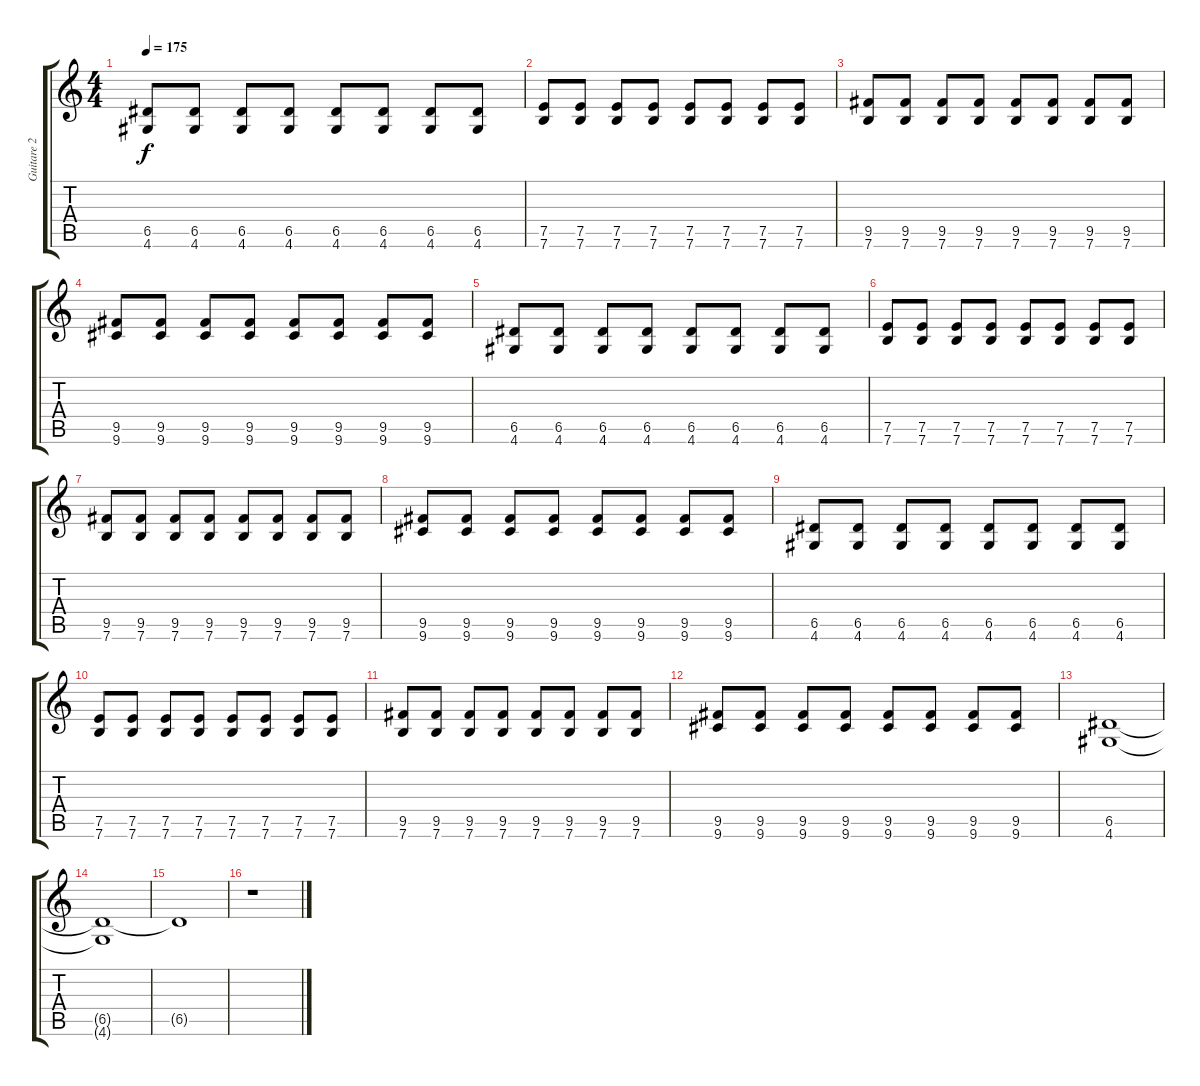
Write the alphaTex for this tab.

\track ("Guitare 2" "Guitare 2") {instrument distortionguitar}
\staff {score tabs}
\tuning (E4 B3 G3 D3 A2 E2) {hide}
\ts (4 4)
\tempo 175
\clef g2
\ks c
(6.5 4.6).8{dy f} (6.5 4.6).8 (6.5 4.6).8 (6.5 4.6).8 (6.5 4.6).8 (6.5 4.6).8 (6.5 4.6).8 (6.5 4.6).8 |
(7.5 7.6).8 (7.5 7.6).8 (7.5 7.6).8 (7.5 7.6).8 (7.5 7.6).8 (7.5 7.6).8 (7.5 7.6).8 (7.5 7.6).8 |
(9.5 7.6).8 (9.5 7.6).8 (9.5 7.6).8 (9.5 7.6).8 (9.5 7.6).8 (9.5 7.6).8 (9.5 7.6).8 (9.5 7.6).8 |
(9.5 9.6).8 (9.5 9.6).8 (9.5 9.6).8 (9.5 9.6).8 (9.5 9.6).8 (9.5 9.6).8 (9.5 9.6).8 (9.5 9.6).8 |
(6.5 4.6).8 (6.5 4.6).8 (6.5 4.6).8 (6.5 4.6).8 (6.5 4.6).8 (6.5 4.6).8 (6.5 4.6).8 (6.5 4.6).8 |
(7.5 7.6).8 (7.5 7.6).8 (7.5 7.6).8 (7.5 7.6).8 (7.5 7.6).8 (7.5 7.6).8 (7.5 7.6).8 (7.5 7.6).8 |
(9.5 7.6).8 (9.5 7.6).8 (9.5 7.6).8 (9.5 7.6).8 (9.5 7.6).8 (9.5 7.6).8 (9.5 7.6).8 (9.5 7.6).8 |
(9.5 9.6).8 (9.5 9.6).8 (9.5 9.6).8 (9.5 9.6).8 (9.5 9.6).8 (9.5 9.6).8 (9.5 9.6).8 (9.5 9.6).8 |
(6.5 4.6).8 (6.5 4.6).8 (6.5 4.6).8 (6.5 4.6).8 (6.5 4.6).8 (6.5 4.6).8 (6.5 4.6).8 (6.5 4.6).8 |
(7.5 7.6).8 (7.5 7.6).8 (7.5 7.6).8 (7.5 7.6).8 (7.5 7.6).8 (7.5 7.6).8 (7.5 7.6).8 (7.5 7.6).8 |
(9.5 7.6).8 (9.5 7.6).8 (9.5 7.6).8 (9.5 7.6).8 (9.5 7.6).8 (9.5 7.6).8 (9.5 7.6).8 (9.5 7.6).8 |
(9.5 9.6).8 (9.5 9.6).8 (9.5 9.6).8 (9.5 9.6).8 (9.5 9.6).8 (9.5 9.6).8 (9.5 9.6).8 (9.5 9.6).8 |
(6.5 4.6).1 |
(6.5{t} 4.6{t}).1 |
6.5{t}.1 |
r.1
